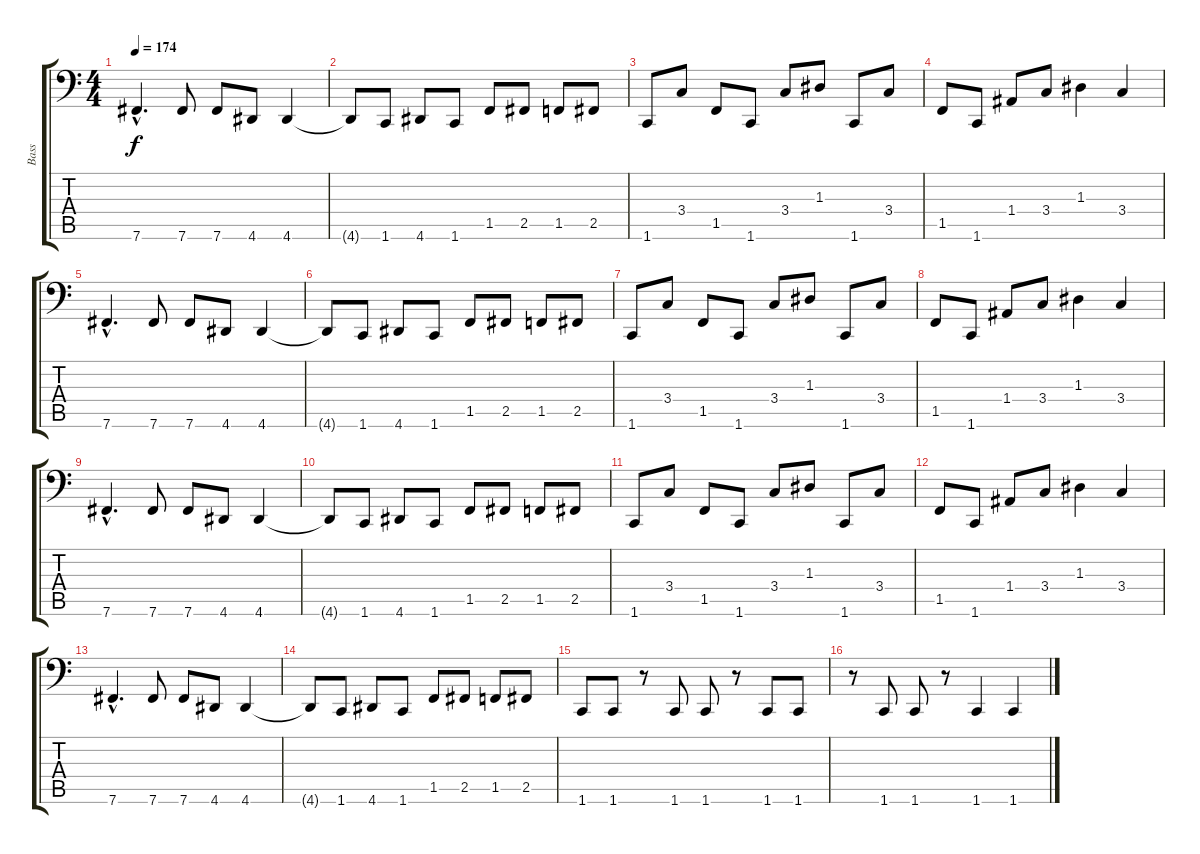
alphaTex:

\track ("Bass" "Bass") {instrument electricbassfinger}
\staff {score tabs}
\tuning (C3 G2 D2 A1 E1 B0) {hide}
\ts (4 4)
\tempo 174
\clef f4
\ks c
7.6{hac}.4{d dy f} 7.6.8 7.6.8 4.6.8 4.6.4 |
4.6{t}.8 1.6.8 4.6.8 1.6.8 1.5.8 2.5.8 1.5.8 2.5.8 |
1.6.8 3.4.8 1.5.8 1.6.8 3.4.8 1.3.8 1.6.8 3.4.8 |
1.5.8 1.6.8 1.4.8 3.4.8 1.3.4 3.4.4 |
7.6{hac}.4{d} 7.6.8 7.6.8 4.6.8 4.6.4 |
4.6{t}.8 1.6.8 4.6.8 1.6.8 1.5.8 2.5.8 1.5.8 2.5.8 |
1.6.8 3.4.8 1.5.8 1.6.8 3.4.8 1.3.8 1.6.8 3.4.8 |
1.5.8 1.6.8 1.4.8 3.4.8 1.3.4 3.4.4 |
7.6{hac}.4{d} 7.6.8 7.6.8 4.6.8 4.6.4 |
4.6{t}.8 1.6.8 4.6.8 1.6.8 1.5.8 2.5.8 1.5.8 2.5.8 |
1.6.8 3.4.8 1.5.8 1.6.8 3.4.8 1.3.8 1.6.8 3.4.8 |
1.5.8 1.6.8 1.4.8 3.4.8 1.3.4 3.4.4 |
7.6{hac}.4{d} 7.6.8 7.6.8 4.6.8 4.6.4 |
4.6{t}.8 1.6.8 4.6.8 1.6.8 1.5.8 2.5.8 1.5.8 2.5.8 |
1.6.8 1.6.8 r.8 1.6.8 1.6.8 r.8 1.6.8 1.6.8 |
r.8 1.6.8 1.6.8 r.8 1.6.4 1.6.4
